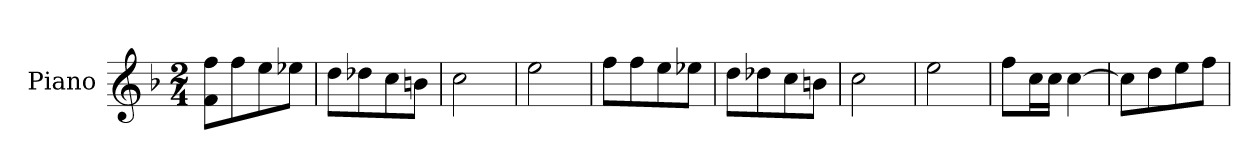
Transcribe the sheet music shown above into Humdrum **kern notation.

**kern
*part1
*staff1
*I"Piano
*I'Pno.
*clefG2
*k[b-]
*M2/4
=1
8f\ 8ff\L
8ff\
8ee\
8ee-X\J
=2
8dd\L
8dd-X\
8cc\
8bn\J
=3
2cc\
=4
2ee\
=5
8ff\L
8ff\
8ee\
8ee-X\J
=6
8dd\L
8dd-X\
8cc\
8bn\J
=7
2cc\
=8
2ee\
=9
8ff\L
16cc\L
16cc\JJ
[4cc\
=10
8cc\L]
8dd\
8ee\
8ff\J
=
*-
